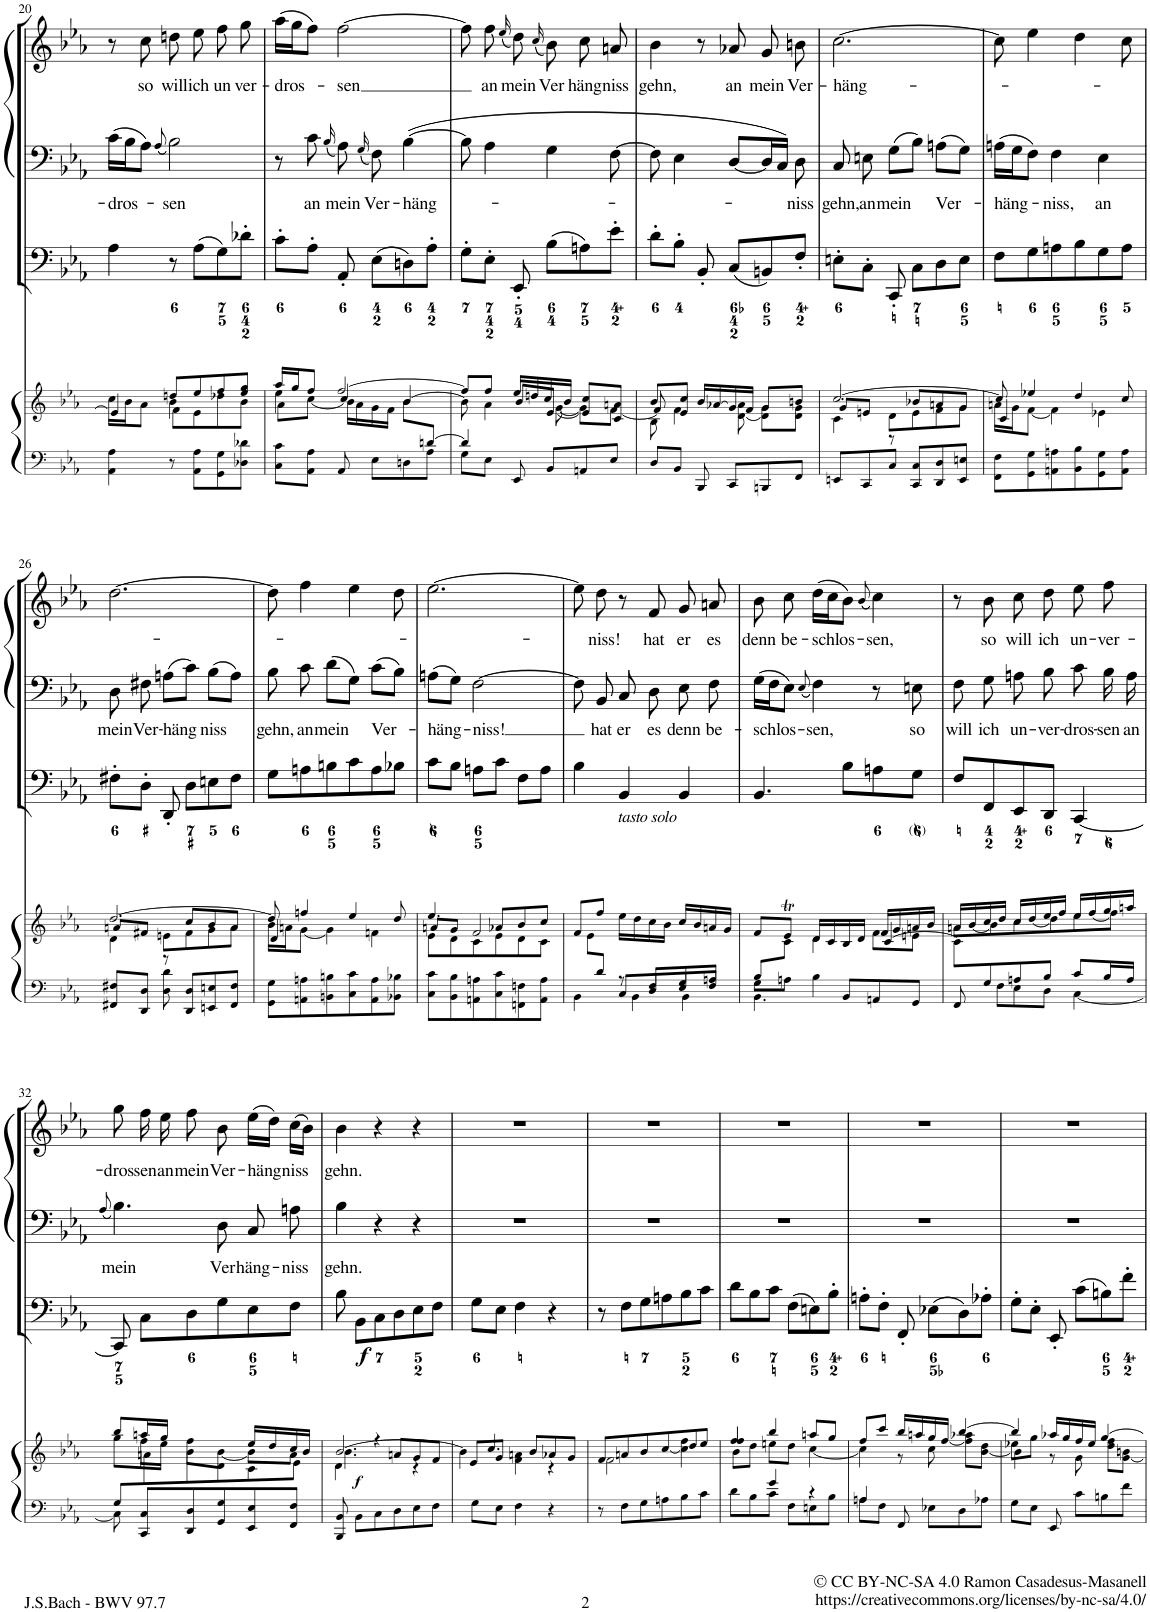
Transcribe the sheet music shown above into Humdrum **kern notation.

**kern	**kern	**kern	**kern	**text	**kern	**text
*part4	*part4	*part3	*part2	*part2	*part1	*part1
*staff5	*staff4	*staff3	*staff2	*staff2	*staff1	*staff1
*I"Piano reduction	*	*I"Organo e Continuo	*I"Basso	*	*I"Soprano	*
*I'Pno	*	*	*	*	*	*
!!LO:PB:g=z
*clefF4	*clefG2	*clefF4	*clefF4	*	*clefG2	*
*k[b-e-a-]	*k[b-e-a-]	*k[b-e-a-]	*k[b-e-a-]	*	*k[b-e-a-]	*
*M3/4	*M3/4	*M3/4	*M3/4	*	*M3/4	*
=20	=20	=20	=20	=20	=20	=20
*	*^	*	*	*	*	*
*	*	*^	*	*	*	*	*
!	!	!	!	!	!	!LO:LY:b	!	!
4AA-\ 4A-\	4e-/]	16cc\LL	4ryy	4A-\	(16c\LL	-dros-	8r	.
.	.	16b-\J	.	.	16B-\J	.	.	.
!	!	!	!	!	!	!	!	!LO:LY:b
.	.	8a-\J	.	.	8A-\J)	.	8cc\	so
.	.	.	.	.	(8qA-/	.	.	.
!	!	!	!	!	!	!LO:LY:b	!	!LO:LY:b
8r	8ddn/L	8f\L	4b-\	8r	2B-\)	-sen	8ddn\	will
!	!	!	!	!	!	!	!	!LO:LY:b
8AA-\ 8A-\L	8ee-/	8e-\	.	(8A-\L	.	.	8ee-\	ich
!	!	!	!	!	!	!	!	!LO:LY:b
8GG\ 8G\	8ff/	8dd-X\	4ryy	8G\)	.	.	8ff\	un-
!	!	!	!	!	!	!	!	!LO:LY:b
8D-X\ 8d-X\J	8ee-/ 8gg/J	8b-\J	.	8d-X'\J	.	.	8gg\	-ver-
=21	=21	=21	=21	=21	=21	=21	=21	=21
*^	*	*	*	*	*	*	*	*
!	!	!	!	!	!	!	!	!	!LO:LY:b
8ryy	8C\ 8c\L	16aa-/LL	8a-\L	4ee-\	8c'\L	8r	.	(16aa-\LL	-dros-
.	.	16gg/J	.	.	.	.	.	16gg\J	.
!	!	!	!	!	!	!	!LO:LY:b	!	!
.	8AA-\ 8A-\J	8ff/J	[8cc\J	.	8A-'\J	8c\	an	8ff\J)	.
.	.	.	.	.	.	(16qB-/	.	.	.
!	!	!	!	!	!	!	!LO:LY:b	!	!LO:LY:b
.	8AA-/	[2ff/	16b-\LL	4cc/]	8AA-'/	8A-\)	mein	[2ff\	-sen
.	.	.	16a-\	.	.	.	.	.	.
.	.	.	.	.	.	(16qG/	.	.	.
!	!	!	!	!	!	!	!LO:LY:b	!	!
.	8E-\L	.	16g\	.	(8E-\L	8F\)	Ver-	.	.
.	.	.	16f\JJ	.	.	.	.	.	.
!	!	!	!	!	!	!	!LO:LY:b	!	!
.	8Dn\	.	8b-\L	[4b-/	8Dn\)	([4B-\	-häng-	.	.
[8dn/J	8A-\J	.	8ryy	.	8A-'\J	.	.	.	.
=22	=22	=22	=22	=22	=22	=22	=22	=22	=22
4d/]	8G\L	8ff/L]	8b-\]	4ryy	8G'\L	8B-\]	.	8ff\]	.
!	!	!	!	!	!	!	!	!	!LO:LY:b
.	8E-\J	8ff/J	4a-\	.	8E-'\J	4A-\	.	8ff\	an
.	.	.	.	.	.	.	.	(16qee-/	.
!	!	!	!	!	!	!	!	!	!LO:LY:b
2ryy	8EE-/	16ee-/LL	.	8b-/L	8EE-'/	.	.	8dd\)	mein
.	.	16ddn/	.	.	.	.	.	.	.
.	.	.	.	.	.	.	.	(16qcc/	.
!	!	!	!	!	!	!	!	!	!LO:LY:b
.	8BB-/L	16cc/	[8g\	[<8e-/J	(8B-\L	4G\	.	8b-\)	Ver-
.	.	16b-/JJ	.	.	.	.	.	.	.
!	!	!	!	!	!	!	!	!	!LO:LY:b
.	8AAn/	8e-/] 8cc/L	8g\L]	4ryy	8An\)	.	.	8cc\	-häng-
!	!	!	!	!	!	!	!	!	!LO:LY:b
.	8E-/J	8c/ 8an/J	[8f\J	.	8e-'\J	[8F\	.	8an/	-niss
=23	=23	=23	=23	=23	=23	=23	=23	=23	=23
!	!	!	!	!	!	!	!	!	!LO:LY:b
*v	*v	*	*	*	*	*	*	*	*
8D/L	8b-/L	8B-\	8f/]	8d'\L	8F\]	.	4b-\	gehn,
8BB-/J	8cc/J	4f\	4e-/	8B-'\J	4E-\	.	.	.
8BBB-/	16b-/LL	.	.	8BB-'/	.	.	8r	.
.	[>16a-X/	.	.	.	.	.	.	.
!	!	!	!	!	!	!	!	!LO:LY:b
8CC/L	16g/	[8d\ 8a-\]	8ryy	(8C/L	[8D/L	.	8a-X/	an
.	16f/JJ	.	.	.	.	.	.	.
!	!	!	!	!	!	!	!	!LO:LY:b
8BBBn/	8g/L	8d\] 8g\L	4ryy	8BBn/)	16D/L]	.	8g/	mein
.	.	.	.	.	16C/JJ)	.	.	.
!	!	!	!	!	!	!LO:LY:b	!	!LO:LY:b
8FF/J	8bn/J	8d\ 8g\J	.	8F'/J	8D\	-niss	8bn\	Ver-
=24	=24	=24	=24	=24	=24	=24	=24	=24
!	!	!	!	!	!	!LO:LY:b	!	!LO:LY:b
8EEn/L	[2.cc/	4c\	8g/L	8En'\L	8C/	gehn,	[2.cc\	-häng-
!	!	!	!	!	!	!LO:LY:b	!	!
8CC/	.	.	8en/J	8C'\J	8En\	an	.	.
!	!	!	!	!	!	!LO:LY:b	!	!
8C/J	.	8d\L	8r	8CC'/	(8G\L	mein	.	.
8CC/ 8C/L	.	8e\	8b-X/L	8C\L	8B-\J)	.	.	.
!	!	!	!	!	!	!LO:LY:b	!	!
8DD/ 8D/	.	8f\	8an/	8D\	(8An\L	Ver-	.	.
8EE/ 8En/J	.	8g\J	8g/J	8E\J	8G\J)	.	.	.
=25	=25	=25	=25	=25	=25	=25	=25	=25
!	!	!	!	!	!	!LO:LY:b	!	!
8FF\ 8F\L	8cc/]	16an\LL	4c/	8F\L	(16An\LL	-häng-	8cc\]	.
.	.	16g\J	.	.	16G\J	.	.	.
8GG\ 8G\	4ee-X/	[8f\J	.	8G\	8F\J)	.	4ee-\	.
!	!	!	!	!	!	!LO:LY:b	!	!
8AAn\ 8An\	.	4f\]	2ryy	8An\	4F\	-niss,	.	.
8BB-\ 8B-\	4dd/	.	.	8B-\	.	.	4dd\	.
!	!	!	!	!	!	!LO:LY:b	!	!
8GG\ 8G\	.	4e-X\	.	8G\	4E-\	an	.	.
8AA\ 8A\J	8cc/	.	.	8A\J	.	.	8cc\	.
!!LO:LB:g=z
=26	=26	=26	=26	=26	=26	=26	=26	=26
!	!	!	!	!	!	!LO:LY:b	!	!
8FF#X/ 8F#X/L	[2.dd/	4d\	8an/L	8F#X'\L	8D\	mein	[2.dd\	.
!	!	!	!	!	!	!LO:LY:b	!	!
8DD/ 8D/J	.	.	8f#X/J	8D'\J	8F#X\	Ver-	.	.
!	!	!	!	!	!	!LO:LY:b	!	!
8D\ 8d\	.	8en\L	8r	8DD'/	(8An\L	-häng-	.	.
8DD/ 8D/L	.	8f#\	8cc/L	8D\L	8c\J)	.	.	.
!	!	!	!	!	!	!LO:LY:b	!	!
8EEn/ 8En/	.	8g\	8b-/	8En\	(8B-\L	-niss	.	.
8FF#/ 8F#/J	.	8a\J	8a/J	8F#\J	8A\J)	.	.	.
=27	=27	=27	=27	=27	=27	=27	=27	=27
!	!	!	!	!	!	!LO:LY:b	!	!
8GG\ 8G\L	8dd/]	16b-\LL	4d/	8G\L	8B-\	gehn,	8dd\]	.
.	.	16an\J	.	.	.	.	.	.
!	!	!	!	!	!	!LO:LY:b	!	!
8AAn\ 8An\	4ffn/	[8g\J	.	8An\	8c\	an	4ff\	.
!	!	!	!	!	!	!LO:LY:b	!	!
8BBn\ 8Bn\	.	4g\]	2ryy	8Bn\	(8d\L	mein	.	.
8C\ 8c\	4ee-/	.	.	8c\	8G\J)	.	4ee-\	.
!	!	!	!	!	!	!LO:LY:b	!	!
8AA\ 8A\	.	4fn\	.	8A\	(8c\L	Ver-	.	.
8BB-X\ 8B-X\J	8dd/	.	.	8B-X\J	8B-\J)	.	8dd\	.
=28	=28	=28	=28	=28	=28	=28	=28	=28
!	!	!	!	!	!	!LO:LY:b	!	!
8C\ 8c\L	4.ee-/	8e-\L	8an/L	8c\L	(8An\L	-häng-	[2.ee-\	.
8BB-\ 8B-\	.	8d\	8g/J	8B-\J	8G\J)	.	.	.
!	!	!	!	!	!	!LO:LY:b	!	!
8AAn\ 8An\	.	8c\	2f/	8An\L	[2F\	-niss!	.	.
8C\ 8c\	8a-X/L	8e-\	.	8c\J	.	.	.	.
8FFn\ 8Fn\	8b-/	8d\	.	8F\L	.	.	.	.
8AA\ 8A\J	8cc/J	8c\J	.	8A\J	.	.	.	.
*	*	*v	*v	*	*	*	*	*
=29	=29	=29	=29	=29	=29	=29	=29
*^	*	*	*	*	*	*	*
*	*^	*	*	*	*	*	*	*
8ryy	4BB-\	4ryy	8f/L	8e-\L	4B-\	8F\]	.	8ee-\]	.
!	!	!	!	!	!	!	!LO:LY:b	!	!LO:LY:b
8d/J	.	.	8ff/J	2ryy	.	8BB-/	hat	8dd\	-niss!
!	!	!	!	!	!LO:TX:b:i:t=tasto solo	!	!	!	!
!	!	!	!	!	!	!	!LO:LY:b	!	!
8r	4BB-\	8C/L	16ee-\LL	.	4BB-/	8C/	er	8r	.
.	.	.	16dd\	.	.	.	.	.	.
!	!	!	!	!	!	!	!LO:LY:b	!	!LO:LY:b
8F/L	.	8D/	16cc\	.	.	8D\	es	8f/	hat
.	.	.	16b-\JJ	.	.	.	.	.	.
!	!	!	!	!	!	!	!LO:LY:b	!	!LO:LY:b
8G/	4BB-\	8E-/	16cc/LL	.	4BB-/	8E-\	denn	8g/	er
.	.	.	16b-/	.	.	.	.	.	.
!	!	!	!	!	!	!	!LO:LY:b	!	!LO:LY:b
8An/J	.	8F/J	16an/	8ryy	.	8F\	be-	8an/	es
.	.	.	16g/JJ	.	.	.	.	.	.
=30	=30	=30	=30	=30	=30	=30	=30	=30	=30
*	*	*	*	*^	*	*	*	*	*
!	!	!	!	!	!	!	!	!LO:LY:b	!	!LO:LY:b
8B-/L	8G\L	4.BB-\	8f/L	8ryy	2ryy	4.BB-/	(16G\LL	-schlos-	8b-\	denn
.	.	.	.	.	.	.	16F\J	.	.	.
!	!	!	!	!	!	!	!	!	!	!LO:LY:b
2ryy	8An\J	.	8e-T/J	8c\J	.	.	8E-\J)	.	8cc\	be-
.	.	.	.	.	.	.	(8qE-/	.	.	.
!	!	!	!	!	!	!	!	!LO:LY:b	!	!LO:LY:b
.	4B-\	.	16d/LL	4d\	.	.	4F\)	-sen,	(16dd\LL	-schlos-
.	.	.	16c/	.	.	.	.	.	16cc\J	.
.	.	8BB-/L	16B-/	.	.	8B-\L	.	.	8b-\J)	.
.	.	.	16d/JJ	.	.	.	.	.	.	.
.	.	.	.	.	.	.	.	.	(8qb-/	.
!	!	!	!	!	!	!	!	!	!	!LO:LY:b
.	4ryy	8AAn/	16f/LL	8f\L	[4c/	8An\	8r	.	4cc\)	-sen,
.	.	.	16g/	.	.	.	.	.	.	.
!	!	!	!	!	!	!	!	!LO:LY:b	!	!
8ryy	.	8GG/J	16an/	8en\J	.	8G\J	8En\	so	.	.
.	.	.	16b-/JJ	.	.	.	.	.	.	.
*	*v	*v	*	*	*	*	*	*	*	*
=31	=31	=31	=31	=31	=31	=31	=31	=31	=31
!	!	!	!	!	!	!	!LO:LY:b	!	!
8ryy	8FF/	16an/LL	8a\L	8c\L]	8F/L	8F\	will	8r	.
.	.	[<16b-/	.	.	.	.	.	.	.
!	!	!	!	!	!	!	!LO:LY:b	!	!LO:LY:b
8G/	8F\L	16cc/	8b-\]	2ryy	8FF/	8G\	ich	8b-\	so
.	.	16dd/JJ	.	.	.	.	.	.	.
!	!	!	!	!	!	!	!LO:LY:b	!	!LO:LY:b
8An/	8E-\	16cc/LL	8cc\	.	8EE-/	8An\	un-	8cc\	will
.	.	[<16dd/	.	.	.	.	.	.	.
!	!	!	!	!	!	!	!LO:LY:b	!	!LO:LY:b
8B-/J	8D\J	16ee-/	8dd\]	.	8DD/J	8B-\	-ver-	8dd\	ich
.	.	16ff/JJ	.	.	.	.	.	.	.
!	!	!	!	!	!	!	!LO:LY:b	!	!LO:LY:b
8c/L	[4C\	16ee-/LL	8ee-\	.	[4CC/	8c\	-dros-	8ee-\	un-
.	.	[<16ff/	.	.	.	.	.	.	.
!	!	!	!	!	!	!	!LO:LY:b	!	!LO:LY:b
16B-/L	.	16gg/	8ff\J]	8ryy	.	16B-\	-sen	8ff\	-ver-
!	!	!	!	!	!	!	!LO:LY:b	!	!
16A/JJ	.	16aan/JJ	.	.	.	16A\	an	.	.
!!LO:LB:g=z
=32	=32	=32	=32	=32	=32	=32	=32	=32	=32
.	.	.	.	.	.	(8qA-/	.	.	.
!	!	!	!	!	!	!	!LO:LY:b	!	!LO:LY:b
8G/L	8C\]	8bb-/L	8gg\L	8ryy	8CC/]	4.B-\)	mein	8gg\	-dros-
!	!	!	!	!	!	!	!	!	!LO:LY:b
2ryy	8CC/ 8C/L	16aan/L	16ff\L	8an\	8C\L	.	.	16ff\	-sen
!	!	!	!	!	!	!	!	!	!LO:LY:b
.	.	16gg/JJ	16ee-\JJ	.	.	.	.	16ee-\	an
!	!	!	!	!	!	!	!	!	!LO:LY:b
.	8DD/ 8D/	8ff\L	4ryy	8b-\	8D\	.	.	8ff\	mein
!	!	!	!	!	!	!	!LO:LY:b	!	!LO:LY:b
.	8GG/ 8G/	[8b-\J	.	8d\	8G\	8D\	Ver-	8b-\	Ver-
!	!	!	!	!	!	!	!LO:LY:b	!	!LO:LY:b
.	8EE-/ 8E-/	16ee-/LL	8b-\L]	8c\	8E-\	8C/	-häng-	(16ee-\LL	-häng-
.	.	16dd/	.	.	.	.	.	16dd\JJ)	.
!	!	!	!	!	!	!	!LO:LY:b	!	!LO:LY:b
8ryy	8FF/ 8F/J	16cc/	8a\J	8e-\J	8F\J	8An\	-niss	(16cc\LL	-niss
.	.	16b-/JJ	.	.	.	.	.	16b-\JJ)	.
*v	*v	*	*	*	*	*	*	*	*
=33	=33	=33	=33	=33	=33	=33	=33	=33
!	!	!	!	!	!	!LO:LY:b	!	!LO:LY:b
8BBB-/ 8BB-/	[2.b-/	4d\	4.b-\	8B-\	4B-\	gehn.	4b-\	gehn.
8BB-\L	.	.	.	8BB-\L	.	.	.	.
8C\	.	4r	.	8C\	4r	.	4r	.
8D\	.	.	8an/L	8D\	.	.	.	.
8E-\	.	4r	8g/	8E-\	4r	.	4r	.
8F\J	.	.	8f/J	8F\J	.	.	.	.
=34	=34	=34	=34	=34	=34	=34	=34	=34
8G\L	4.cc/	4b-\]	8e-/L	8G\L	2.r	.	2.r	.
8E-\J	.	.	8g/J	8E-\J	.	.	.	.
4F\	.	4f\ 4an\	2ryy	4F\	.	.	.	.
.	8b-/L	.	.	.	.	.	.	.
4r	8a-X/	4r	.	4r	.	.	.	.
.	8g/J	.	.	.	.	.	.	.
*	*	*v	*v	*	*	*	*	*
=35	=35	=35	=35	=35	=35	=35	=35
8r	8f/L	2f\	8r	2.r	.	2.r	.
8F\L	8an/	.	8F\L	.	.	.	.
8G\	8b-/	.	8G\	.	.	.	.
8An\	[<8cc/	.	8An\	.	.	.	.
8B-\	8dd/	4cc\] 4ff\	8B-\	.	.	.	.
8c\J	8ee-/J	.	8c\J	.	.	.	.
=36	=36	=36	=36	=36	=36	=36	=36
*^	*	*^	*	*	*	*	*
4ryy	8d\L	4ff/	8b-\L	4ff/	8d\L	2.r	.	2.r	.
.	8B-\	.	8dd\J	.	8B-\	.	.	.	.
4g/	8c\J	4bb-/	8een\L	2ryy	8c\J	.	.	.	.
.	8F\L	.	8dd\J	.	(8F\L	.	.	.	.
4r	8En\	8aan/L	[4cc\	.	8En\)	.	.	.	.
.	8B-\J	8gg/J	.	.	8B-'\J	.	.	.	.
*	*	*	*v	*v	*	*	*	*	*
=37	=37	=37	=37	=37	=37	=37	=37	=37
4An/	8A\L	8ff/L	4cc\]	8An'\L	2.r	.	2.r	.
.	8F\J	8ccc/J	.	8F'\J	.	.	.	.
8FF/	8ryy	16bb-/LL	8r	8FF'/	.	.	.	.
.	.	16aan/	.	.	.	.	.	.
8ryy	8E-X\L	16gg/	8cc\	(8E-X\L	.	.	.	.
.	.	[<16ff/JJ	.	.	.	.	.	.
4ryy	8D\	[4bb-/	8ff\] 8aa-X\L	8D\)	.	.	.	.
.	8A-X\J	.	[8b-\ 8dd\J	8A-X'\J	.	.	.	.
*v	*v	*	*	*	*	*	*	*
=38	=38	=38	=38	=38	=38	=38	=38
*	*	*^	*	*	*	*	*
8G\L	4bb-/]	8ee-X\L	4b-\]	8G'\L	2.r	.	2.r	.
8E-\J	.	8gg\J	.	8E-'\J	.	.	.	.
8EE-/	16aa-X/LL	8r	2ryy	8EE-'/	.	.	.	.
.	16gg/	.	.	.	.	.	.	.
8c\L	16ff/	8g\	.	(8c\L	.	.	.	.
.	16ee-/JJ	.	.	.	.	.	.	.
8Bn\	[4gg/	8dd\ 8ff\L	.	8Bn\)	.	.	.	.
8f\J	.	[8g\ 8bn\J	.	8f'\J	.	.	.	.
*	*v	*v	*v	*	*	*	*	*
=	=	=	=	=	=	=
*-	*-	*-	*-	*-	*-	*-
